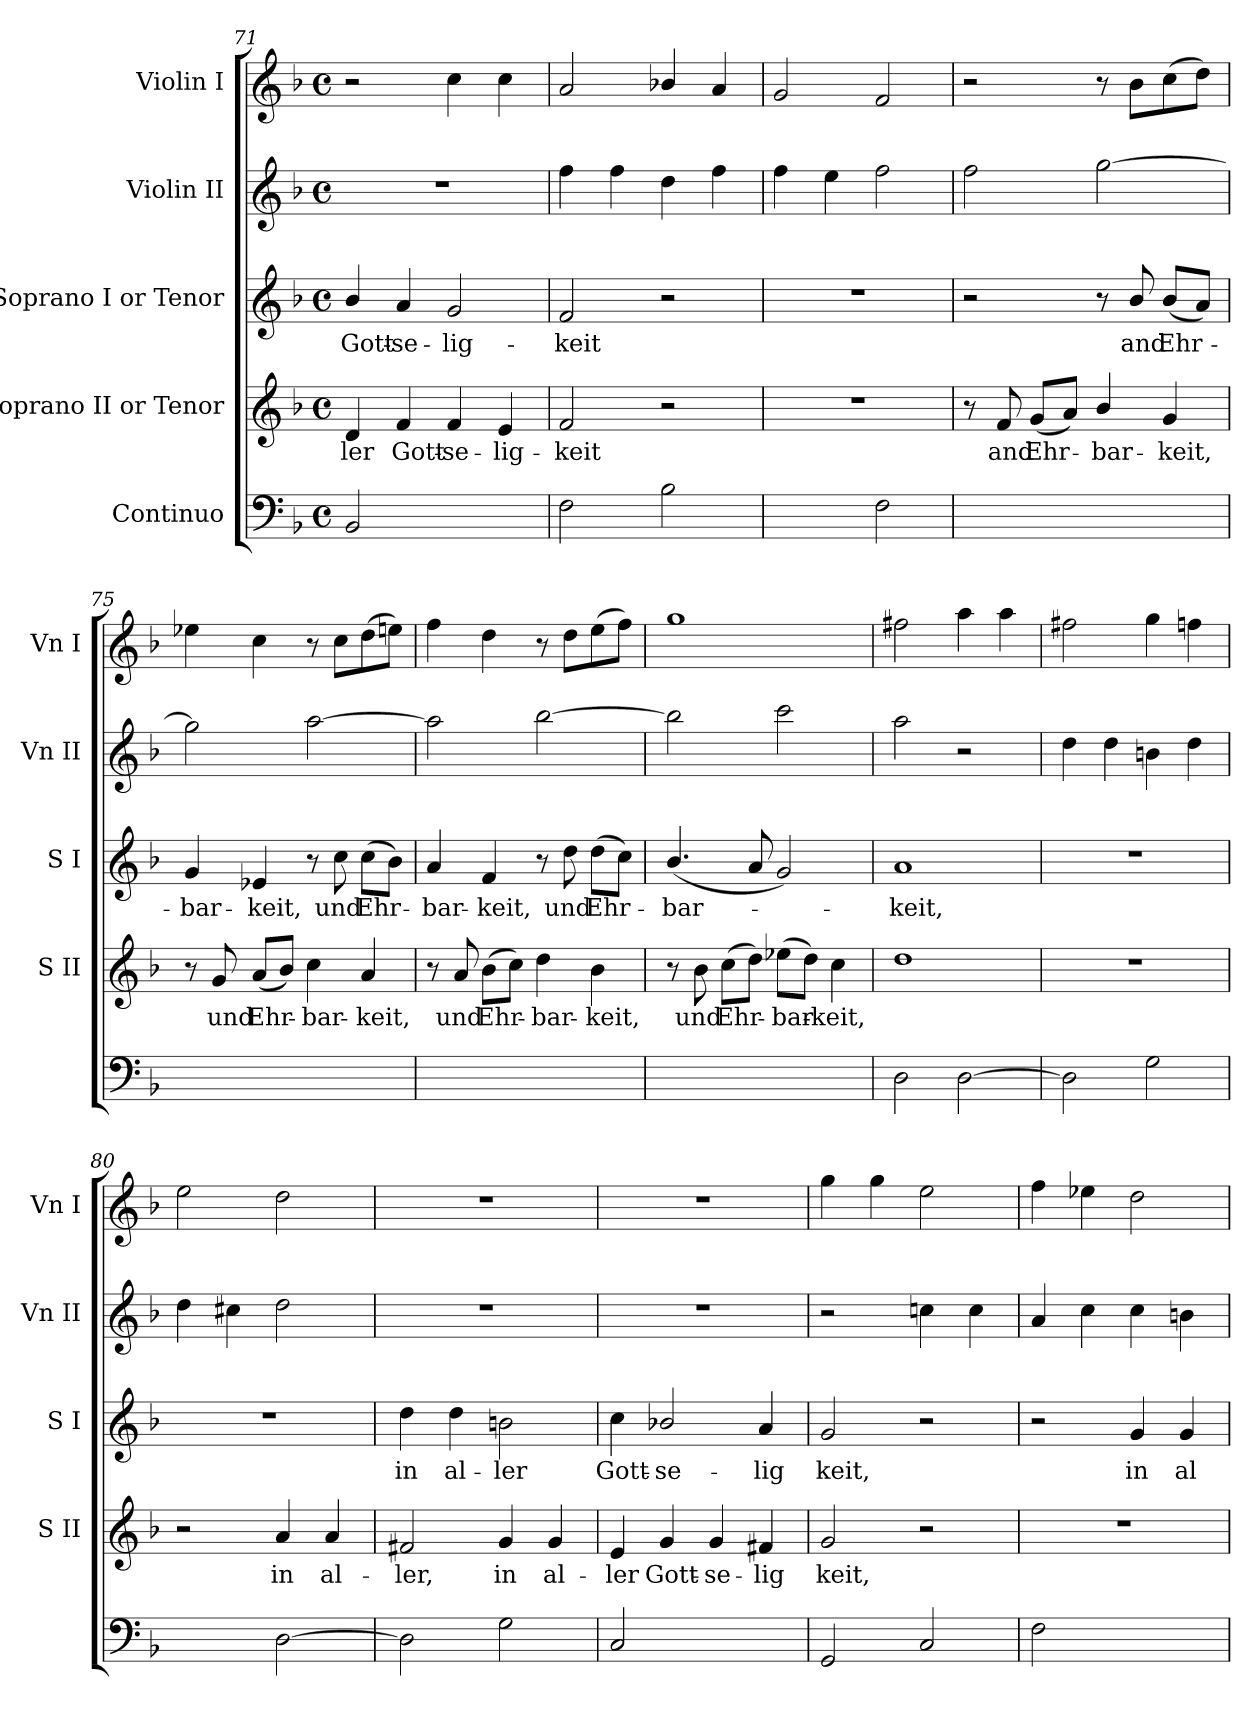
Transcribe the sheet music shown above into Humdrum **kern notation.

**kern	**text	**text	**kern	**text	**kern	**text	**kern	**kern
*part5	*part5	*part5	*part4	*part4	*part3	*part3	*part2	*part1
*staff5	*staff5	*staff5	*staff4	*staff4	*staff3	*staff3	*staff2	*staff1
*I"Continuo	*	*	*I"Soprano II or Tenor	*	*I"Soprano I or Tenor	*	*I"Violin II	*I"Violin I
*	*	*	*I'S II	*	*I'S I	*	*I'Vn II	*I'Vn I
*clefF4	*	*	*clefG2	*	*clefG2	*	*clefG2	*clefG2
*k[b-]	*	*	*k[b-]	*	*k[b-]	*	*k[b-]	*k[b-]
*F:	*	*	*F:	*	*F:	*	*F:	*F:
*M4/4	*	*	*M4/4	*	*M4/4	*	*M4/4	*M4/4
*met(c)	*	*	*met(c)	*	*met(c)	*	*met(c)	*met(c)
=71	=71	=71	=71	=71	=71	=71	=71	=71
!	!	!	!	!LO:LY:b	!	!LO:LY:b	!	!
2BB-	.	.	4d	-ler	4b-/	Gott-	1r	2r
!	!	!	!	!LO:LY:b	!	!LO:LY:b	!	!
.	.	.	4f	Gott-	4a	-se-	.	.
!	!LO:LY:b	!	!	!LO:LY:b	!	!LO:LY:b	!	!
[4Cyy	4	.	4f	-se-	2g	-lig-	.	4cc
!	!	!	!	!LO:LY:b	!	!	!	!
4Cyy]	.	.	4e	-lig-	.	.	.	4cc
=72	=72	=72	=72	=72	=72	=72	=72	=72
!	!	!	!	!LO:LY:b	!	!LO:LY:b	!	!
2F	.	.	2f	-keit	2f	-keit	4ff	2a
.	.	.	.	.	.	.	4ff	.
2B-	.	.	2r	.	2r	.	4dd	4b-X/
.	.	.	.	.	.	.	4ff	4a
=73	=73	=73	=73	=73	=73	=73	=73	=73
!	!LO:LY:b	!	!	!	!	!	!	!
[4cyy	4	.	1r	.	1r	.	4ff	2g
4cyy]	.	.	.	.	.	.	4ee	.
2F	.	.	.	.	.	.	2ff	2f
=74	=74	=74	=74	=74	=74	=74	=74	=74
!	!LO:LY:b	!	!	!	!	!	!	!
[2BB-yy	5	.	8r	.	2r	.	2ff	2r
!	!	!	!	!LO:LY:b	!	!	!	!
.	.	.	8f	and	.	.	.	.
!	!	!	!	!LO:LY:b	!	!	!	!
.	.	.	(<8gL	Ehr-	.	.	.	.
.	.	.	8aJ)	.	.	.	.	.
!	!LO:LY:b	!	!	!LO:LY:b	!	!	!	!
2BB-yy]	6	.	4b-/	bar-	8r	.	[2gg	8r
!	!	!	!	!	!	!LO:LY:b	!	!
.	.	.	.	.	8b-/	and	.	8b-L
!	!	!	!	!LO:LY:b	!	!LO:LY:b	!	!
.	.	.	4g	-keit,	(<8b-L	Ehr-	.	(>8cc
.	.	.	.	.	8aJ)	.	.	8ddJ)
=75	=75	=75	=75	=75	=75	=75	=75	=75
!	!LO:LY:b	!	!	!	!	!LO:LY:b	!	!
[2Cyy	5	.	8r	.	4g	bar-	2gg]	4ee-X
!	!	!	!	!LO:LY:b	!	!	!	!
.	.	.	8g	und	.	.	.	.
!	!	!	!	!LO:LY:b	!	!LO:LY:b	!	!
.	.	.	(<8aL	Ehr-	4e-X	-keit,	.	4cc
.	.	.	8b-J)	.	.	.	.	.
!	!LO:LY:b	!	!	!LO:LY:b	!	!	!	!
2Cyy]	6	.	4cc	bar-	8r	.	[2aa	8r
!	!	!	!	!	!	!LO:LY:b	!	!
.	.	.	.	.	8cc	und	.	8ccL
!	!	!	!	!LO:LY:b	!	!LO:LY:b	!	!
.	.	.	4a	-keit,	(>8ccL	Ehr-	.	(>8dd
.	.	.	.	.	8b-J)	.	.	8eenJ)
!!LO:LB:g=z
=76	=76	=76	=76	=76	=76	=76	=76	=76
!	!LO:LY:b	!	!	!	!	!LO:LY:b	!	!
[2Dyy	5	.	8r	.	4a	bar-	2aa]	4ff
!	!	!	!	!LO:LY:b	!	!	!	!
.	.	.	8a	und	.	.	.	.
!	!	!	!	!LO:LY:b	!	!LO:LY:b	!	!
.	.	.	(>8b-L	Ehr-	4f	-keit,	.	4dd
.	.	.	8ccJ)	.	.	.	.	.
!	!LO:LY:b	!	!	!LO:LY:b	!	!	!	!
2Dyy]	6	.	4dd	bar-	8r	.	[2bb-	8r
!	!	!	!	!	!	!LO:LY:b	!	!
.	.	.	.	.	8dd	und	.	8ddL
!	!	!	!	!LO:LY:b	!	!LO:LY:b	!	!
.	.	.	4b-	-keit,	(>8ddL	Ehr-	.	(>8ee
.	.	.	.	.	8ccJ)	.	.	8ffJ)
=77	=77	=77	=77	=77	=77	=77	=77	=77
!	!LO:LY:b	!LO:LY:b	!	!	!	!LO:LY:b	!	!
[2E-Xyy	7	5	8r	.	(<4.b-/	bar-	2bb-]	1gg
!	!	!	!	!LO:LY:b	!	!	!	!
.	.	.	8b-	und	.	.	.	.
!	!	!	!	!LO:LY:b	!	!	!	!
.	.	.	(>8ccL	Ehr-	.	.	.	.
.	.	.	8ddJ)	.	8a	.	.	.
!	!LO:LY:b	!	!	!LO:LY:b	!	!	!	!
2E-yy]	6	.	(>8ee-XL	bar-	2g)	.	2ccc	.
.	.	.	8ddJ)	.	.	.	.	.
!	!	!	!	!LO:LY:b	!	!	!	!
.	.	.	4cc	keit,	.	.	.	.
=78	=78	=78	=78	=78	=78	=78	=78	=78
!	!	!	!	!	!	!LO:LY:b	!	!
2D	.	.	1dd	.	1a	keit,	2aa	2ff#X
[2D	.	.	.	.	.	.	2r	4aa
.	.	.	.	.	.	.	.	4aa
=79	=79	=79	=79	=79	=79	=79	=79	=79
2D]	.	.	1r	.	1r	.	4dd	2ff#X
.	.	.	.	.	.	.	4dd	.
2G	.	.	.	.	.	.	4bn	4gg
.	.	.	.	.	.	.	4dd	4ffn
!!LO:LB:g=z
=80	=80	=80	=80	=80	=80	=80	=80	=80
!	!LO:LY:b	!	!	!	!	!	!	!
[4Ayy	4	.	2r	.	1r	.	4dd	2ee
4Ayy]	.	.	.	.	.	.	4cc#X	.
!	!	!	!	!LO:LY:b	!	!	!	!
[2D	.	.	4a	in	.	.	2dd	2dd
!	!	!	!	!LO:LY:b	!	!	!	!
.	.	.	4a	al-	.	.	.	.
=81	=81	=81	=81	=81	=81	=81	=81	=81
!	!	!	!	!LO:LY:b	!	!LO:LY:b	!	!
2D]	.	.	2f#X	-ler,	4dd	in	1r	1r
!	!	!	!	!	!	!LO:LY:b	!	!
.	.	.	.	.	4dd	al-	.	.
!	!	!	!	!LO:LY:b	!	!LO:LY:b	!	!
2G	.	.	4g	in	2bn	-ler	.	.
!	!	!	!	!LO:LY:b	!	!	!	!
.	.	.	4g	al-	.	.	.	.
=82	=82	=82	=82	=82	=82	=82	=82	=82
!	!	!	!	!LO:LY:b	!	!LO:LY:b	!	!
2C	.	.	4e	-ler	4cc	Gott-	1r	1r
!	!	!	!	!LO:LY:b	!	!LO:LY:b	!	!
.	.	.	4g	Gott-	2b-X/	-se-	.	.
!	!LO:LY:b	!	!	!LO:LY:b	!	!	!	!
[4Dyy	4	.	4g	-se-	.	.	.	.
!	!	!	!	!LO:LY:b	!	!LO:LY:b	!	!
4Dyy]	.	.	4f#X	-lig	4a	-lig	.	.
=83	=83	=83	=83	=83	=83	=83	=83	=83
!	!	!	!	!LO:LY:b	!	!LO:LY:b	!	!
2GG	.	.	2g	keit,	2g	keit,	2r	4gg
.	.	.	.	.	.	.	.	4gg
2C	.	.	2r	.	2r	.	4ccn	2ee
.	.	.	.	.	.	.	4cc	.
=84	=84	=84	=84	=84	=84	=84	=84	=84
2F	.	.	1r	.	2r	.	4a	4ff
.	.	.	.	.	.	.	4cc	4ee-X
!	!LO:LY:b	!	!	!	!	!LO:LY:b	!	!
[4Gyy	4	.	.	.	4g	in	4cc	2dd
!	!	!	!	!	!	!LO:LY:b	!	!
4Gyy]	.	.	.	.	4g	al-	4bn	.
=	=	=	=	=	=	=	=	=
*-	*-	*-	*-	*-	*-	*-	*-	*-
